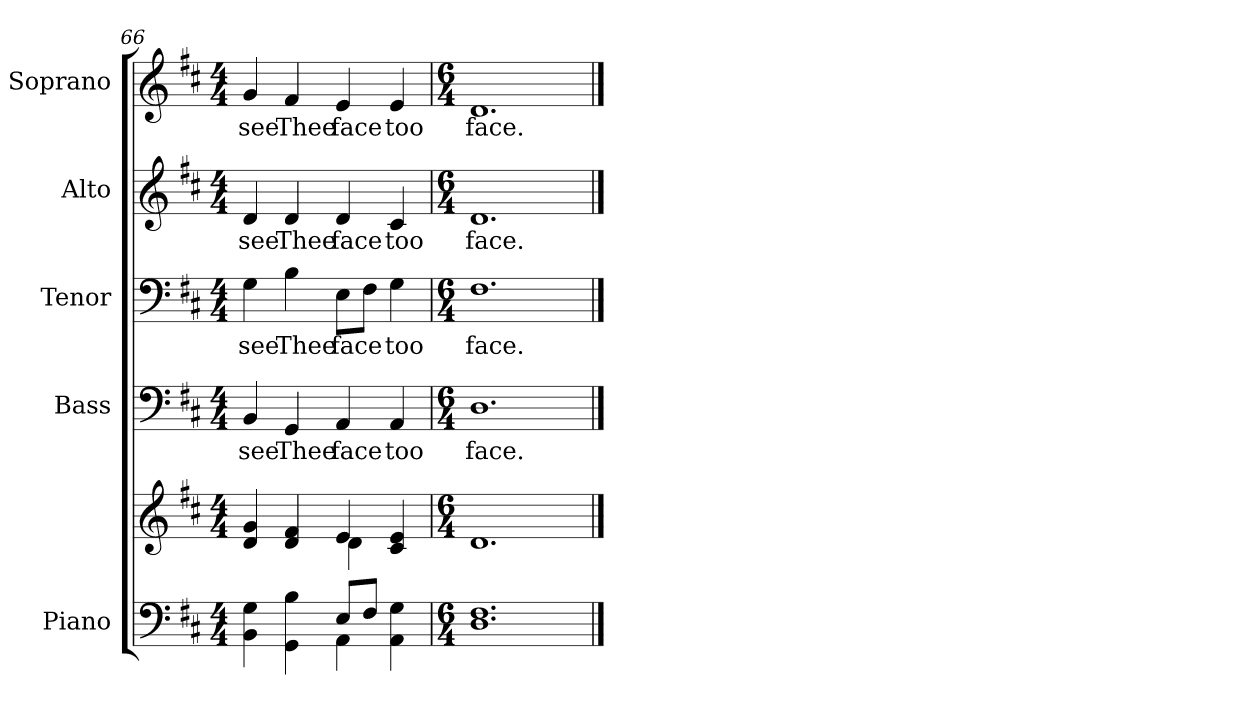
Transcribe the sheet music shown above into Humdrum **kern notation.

**kern	**kern	**kern	**text	**kern	**text	**kern	**text	**kern	**text
*part5	*part5	*part4	*part4	*part3	*part3	*part2	*part2	*part1	*part1
*staff6	*staff5	*staff4	*staff4	*staff3	*staff3	*staff2	*staff2	*staff1	*staff1
*I"Piano	*	*I"Bass	*	*I"Tenor	*	*I"Alto	*	*I"Soprano	*
*I'Pno.	*	*I'B.	*	*I'T.	*	*I'A.	*	*I'S.	*
!!LO:PB:g=z
*clefF4	*clefG2	*clefF4	*	*clefF4	*	*clefG2	*	*clefG2	*
*k[f#c#]	*k[f#c#]	*k[f#c#]	*	*k[f#c#]	*	*k[f#c#]	*	*k[f#c#]	*
*D:	*D:	*D:	*	*D:	*	*D:	*	*D:	*
*M4/4	*M4/4	*M4/4	*	*M4/4	*	*M4/4	*	*M4/4	*
=66	=66	=66	=66	=66	=66	=66	=66	=66	=66
*^	*^	*	*	*	*	*	*	*	*
!	!	!	!	!	!LO:LY:b:color=#000000	!	!	!	!	!	!
!	!	!	!	!	!	!	!LO:LY:b:color=#000000	!	!	!	!
!	!	!	!	!	!	!	!	!	!LO:LY:b:color=#000000	!	!
!	!	!	!	!	!	!	!	!	!	!	!LO:LY:b:color=#000000
4BBi\ 4Gi	2ryy	4di/ 4gi	2ryy	4BBi/	see	4Gi\	see	4di/	see	4gi/	see
!	!	!	!	!	!LO:LY:b:color=#000000	!	!	!	!	!	!
!	!	!	!	!	!	!	!LO:LY:b:color=#000000	!	!	!	!
!	!	!	!	!	!	!	!	!	!LO:LY:b:color=#000000	!	!
!	!	!	!	!	!	!	!	!	!	!	!LO:LY:b:color=#000000
4GGi\ 4Bi	.	4di/ 4f#i	.	4GGi/	Thee	4Bi\	Thee	4di/	Thee	4f#i/	Thee
!	!	!	!	!	!LO:LY:b:color=#000000	!	!	!	!	!	!
!	!	!	!	!	!	!	!LO:LY:b:color=#000000	!	!	!	!
!	!	!	!	!	!	!	!	!	!LO:LY:b:color=#000000	!	!
!	!	!	!	!	!	!	!	!	!	!	!LO:LY:b:color=#000000
8Ei/L	4AAi\	4ei/	4di\	4AAi/	face	8Ei\L	face	4di/	face	4ei/	face
8F#i/J	.	.	.	.	.	8F#i\J	.	.	.	.	.
!	!	!	!	!	!LO:LY:b:color=#000000	!	!	!	!	!	!
!	!	!	!	!	!	!	!LO:LY:b:color=#000000	!	!	!	!
!	!	!	!	!	!	!	!	!	!LO:LY:b:color=#000000	!	!
!	!	!	!	!	!	!	!	!	!	!	!LO:LY:b:color=#000000
4AAi\ 4Gi	4ryy	4c#i/ 4ei	4ryy	4AAi/	too	4Gi\	too	4c#i/	too	4ei/	too
*v	*v	*	*	*	*	*	*	*	*	*	*
*	*v	*v	*	*	*	*	*	*	*	*
=67	=67	=67	=67	=67	=67	=67	=67	=67	=67
*M6/4	*M6/4	*M6/4	*	*M6/4	*	*M6/4	*	*M6/4	*
*^	*^	*	*	*	*	*	*	*	*
!	!	!	!	!	!LO:LY:b:color=#000000	!	!	!	!	!	!
*v	*v	*	*	*	*	*	*	*	*	*	*
*	*v	*v	*	*	*	*	*	*	*	*
*^	*^	*	*	*	*	*	*	*	*
!	!	!	!	!	!	!	!LO:LY:b:color=#000000	!	!	!	!
*v	*v	*	*	*	*	*	*	*	*	*	*
*	*v	*v	*	*	*	*	*	*	*	*
*^	*^	*	*	*	*	*	*	*	*
!	!	!	!	!	!	!	!	!	!LO:LY:b:color=#000000	!	!
*v	*v	*	*	*	*	*	*	*	*	*	*
*	*v	*v	*	*	*	*	*	*	*	*
*^	*^	*	*	*	*	*	*	*	*
!	!	!	!	!	!	!	!	!	!	!	!LO:LY:b:color=#000000
*v	*v	*	*	*	*	*	*	*	*	*	*
*	*v	*v	*	*	*	*	*	*	*	*
1.Di 1.F#i	1.di	1.Di	face.	1.F#i	face.	1.di	face.	1.di	face.
==	==	==	==	==	==	==	==	==	==
*-	*-	*-	*-	*-	*-	*-	*-	*-	*-
